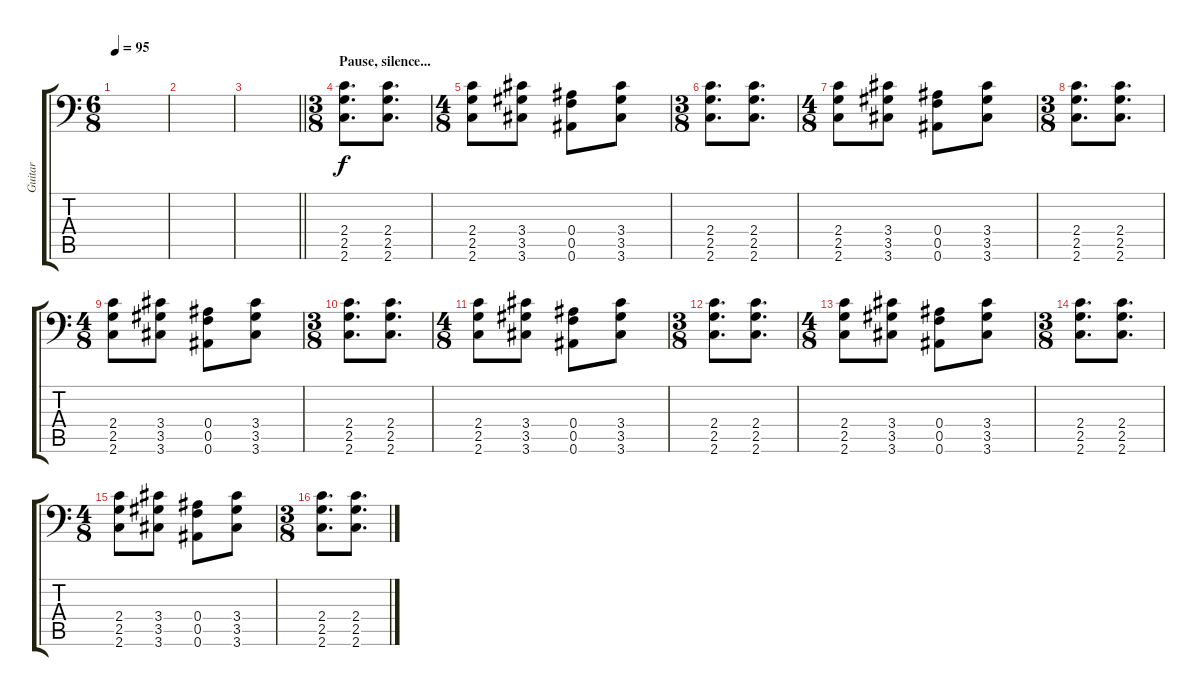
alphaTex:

\track ("Guitar" "Guitar") {instrument overdrivenguitar}
\staff {score tabs}
\tuning (C4 G3 Eb3 Bb2 F2 Bb1) {hide}
\ts (6 8)
\tempo 95
\clef f4
\ks c
|
|
\barLineRight lightlight
|
\ts (3 8)
\section ("" "Pause, silence...")
(2.4 2.5 2.6).8{d} (2.4 2.5 2.6).8{d} |
\ts (4 8)
(2.4 2.5 2.6).8 (3.4 3.5 3.6).8 (0.4 0.5 0.6).8 (3.4 3.5 3.6).8 |
\ts (3 8)
(2.4 2.5 2.6).8{d} (2.4 2.5 2.6).8{d} |
\ts (4 8)
(2.4 2.5 2.6).8 (3.4 3.5 3.6).8 (0.4 0.5 0.6).8 (3.4 3.5 3.6).8 |
\ts (3 8)
(2.4 2.5 2.6).8{d} (2.4 2.5 2.6).8{d} |
\ts (4 8)
(2.4 2.5 2.6).8 (3.4 3.5 3.6).8 (0.4 0.5 0.6).8 (3.4 3.5 3.6).8 |
\ts (3 8)
(2.4 2.5 2.6).8{d} (2.4 2.5 2.6).8{d} |
\ts (4 8)
(2.4 2.5 2.6).8 (3.4 3.5 3.6).8 (0.4 0.5 0.6).8 (3.4 3.5 3.6).8 |
\ts (3 8)
(2.4 2.5 2.6).8{d} (2.4 2.5 2.6).8{d} |
\ts (4 8)
(2.4 2.5 2.6).8 (3.4 3.5 3.6).8 (0.4 0.5 0.6).8 (3.4 3.5 3.6).8 |
\ts (3 8)
(2.4 2.5 2.6).8{d} (2.4 2.5 2.6).8{d} |
\ts (4 8)
(2.4 2.5 2.6).8 (3.4 3.5 3.6).8 (0.4 0.5 0.6).8 (3.4 3.5 3.6).8 |
\ts (3 8)
(2.4 2.5 2.6).8{d} (2.4 2.5 2.6).8{d}
